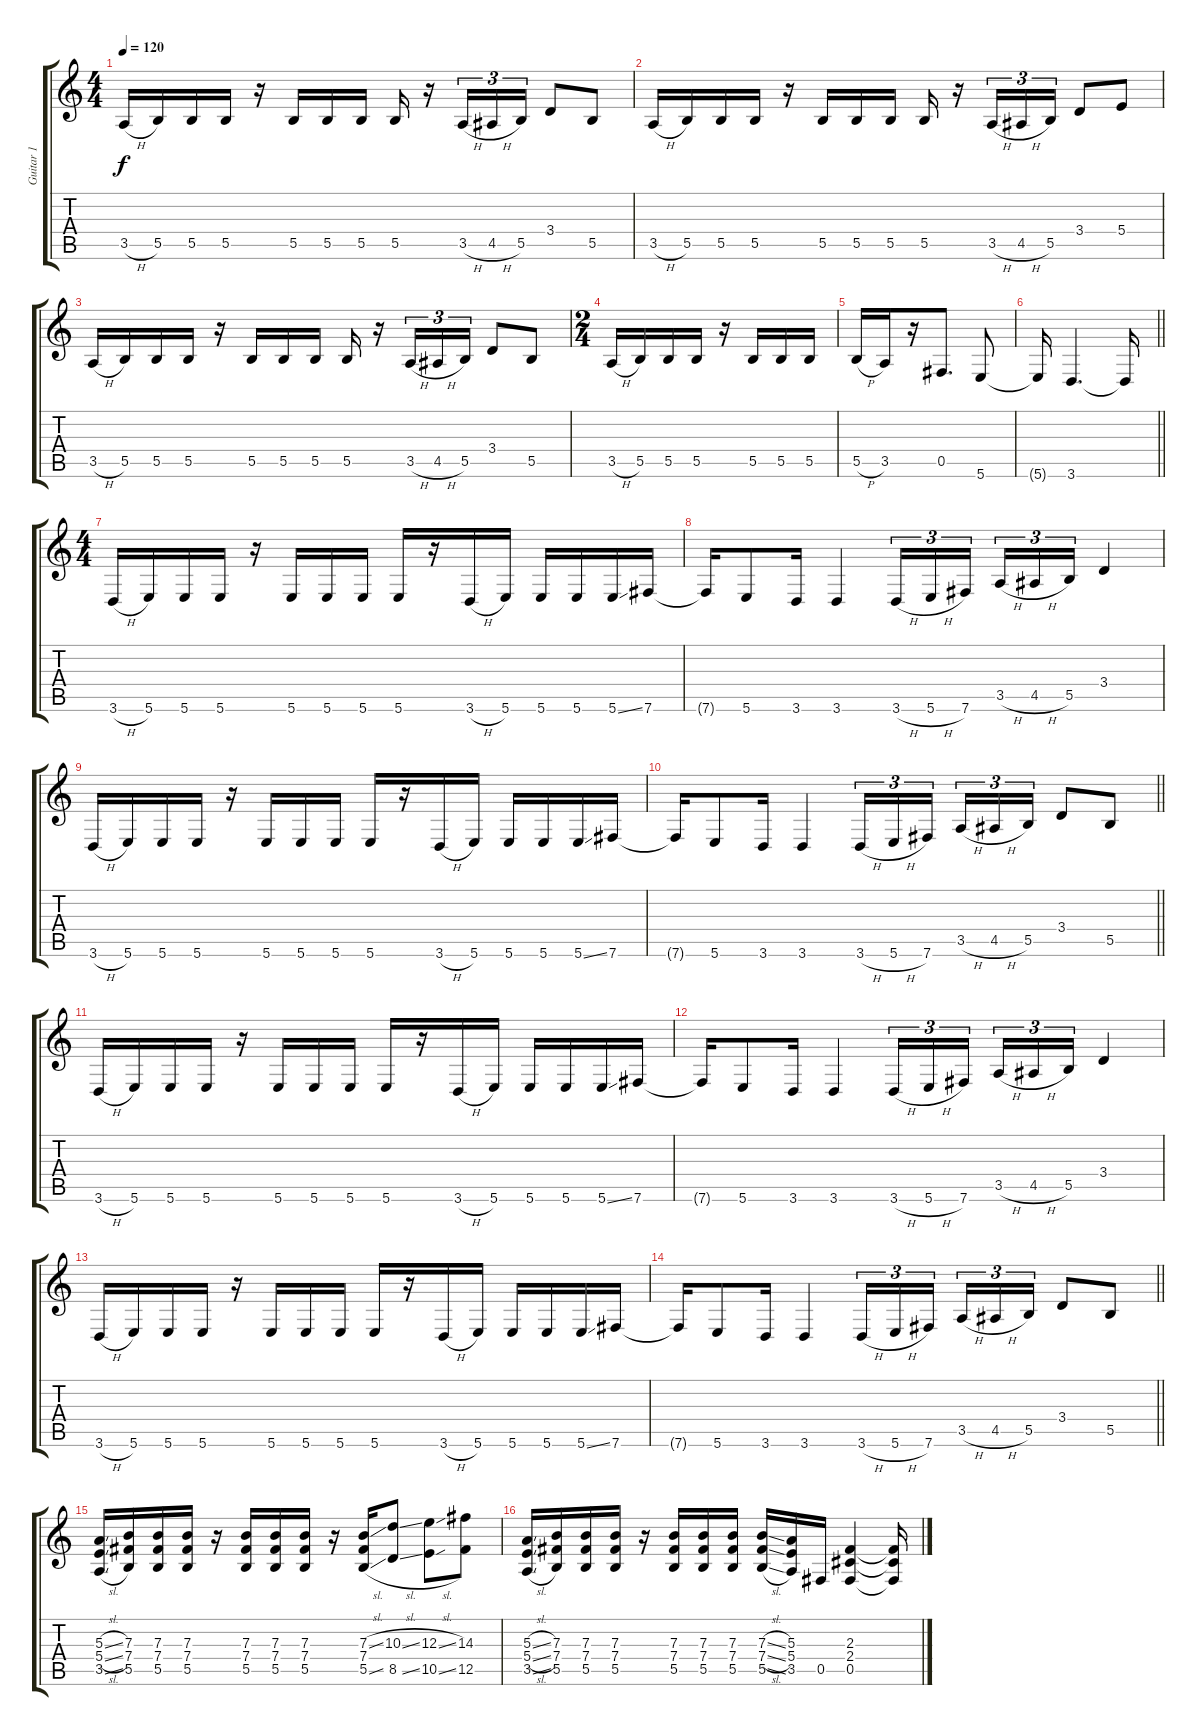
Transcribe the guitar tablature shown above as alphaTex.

\track ("Guitar 1" "Guitar 1") {instrument distortionguitar}
\staff {score tabs}
\tuning (Db4 Ab3 E3 B2 Gb2 B1) {hide}
\ts (4 4)
\tempo 120
\clef g2
\ks c
3.5{h}.16{dy f} 5.5.16 5.5.16 5.5.16 r.16 5.5.16 5.5.16 5.5.16 5.5.16 r.16 3.5{h}.16{tu (3 2)} 4.5{h}.16{tu (3 2)} 5.5.16{tu (3 2)} 3.4.8 5.5.8 |
3.5{h}.16 5.5.16 5.5.16 5.5.16 r.16 5.5.16 5.5.16 5.5.16 5.5.16 r.16 3.5{h}.16{tu (3 2)} 4.5{h}.16{tu (3 2)} 5.5.16{tu (3 2)} 3.4.8 5.4.8 |
3.5{h}.16 5.5.16 5.5.16 5.5.16 r.16 5.5.16 5.5.16 5.5.16 5.5.16 r.16 3.5{h}.16{tu (3 2)} 4.5{h}.16{tu (3 2)} 5.5.16{tu (3 2)} 3.4.8 5.5.8 |
\ts (2 4)
3.5{h}.16 5.5.16 5.5.16 5.5.16 r.16 5.5.16 5.5.16 5.5.16 |
5.5{h}.16 3.5.16 r.16 0.5.8{d} 5.6.8 |
\barLineRight lightlight
5.6{t}.16 3.6.4{d} 3.6{t}.16 |
\ts (4 4)
\section ("" "")
3.6{h}.16 5.6.16 5.6.16 5.6.16 r.16 5.6.16 5.6.16 5.6.16 5.6.16 r.16 3.6{h}.16 5.6.16 5.6.16 5.6.16 5.6{ss}.16 7.6.16 |
7.6{t}.16 5.6.8 3.6.16 3.6.4 3.6{h}.16{tu (3 2)} 5.6{h}.16{tu (3 2)} 7.6.16{tu (3 2) beam splitsecondary} 3.5{h}.16{tu (3 2)} 4.5{h}.16{tu (3 2)} 5.5.16{tu (3 2)} 3.4.4 |
3.6{h}.16 5.6.16 5.6.16 5.6.16 r.16 5.6.16 5.6.16 5.6.16 5.6.16 r.16 3.6{h}.16 5.6.16 5.6.16 5.6.16 5.6{ss}.16 7.6.16 |
\barLineRight lightlight
7.6{t}.16 5.6.8 3.6.16 3.6.4 3.6{h}.16{tu (3 2)} 5.6{h}.16{tu (3 2)} 7.6.16{tu (3 2) beam splitsecondary} 3.5{h}.16{tu (3 2)} 4.5{h}.16{tu (3 2)} 5.5.16{tu (3 2)} 3.4.8 5.5.8 |
3.6{h}.16 5.6.16 5.6.16 5.6.16 r.16 5.6.16 5.6.16 5.6.16 5.6.16 r.16 3.6{h}.16 5.6.16 5.6.16 5.6.16 5.6{ss}.16 7.6.16 |
7.6{t}.16 5.6.8 3.6.16 3.6.4 3.6{h}.16{tu (3 2)} 5.6{h}.16{tu (3 2)} 7.6.16{tu (3 2) beam splitsecondary} 3.5{h}.16{tu (3 2)} 4.5{h}.16{tu (3 2)} 5.5.16{tu (3 2)} 3.4.4 |
3.6{h}.16 5.6.16 5.6.16 5.6.16 r.16 5.6.16 5.6.16 5.6.16 5.6.16 r.16 3.6{h}.16 5.6.16 5.6.16 5.6.16 5.6{ss}.16 7.6.16 |
\barLineRight lightlight
7.6{t}.16 5.6.8 3.6.16 3.6.4 3.6{h}.16{tu (3 2)} 5.6{h}.16{tu (3 2)} 7.6.16{tu (3 2) beam splitsecondary} 3.5{h}.16{tu (3 2)} 4.5{h}.16{tu (3 2)} 5.5.16{tu (3 2)} 3.4.8 5.5.8 |
\section ("" "")
(5.3{sl} 5.4{sl} 3.5{sl}).16 (7.3 7.4 5.5).16 (7.3 7.4 5.5).16 (7.3 7.4 5.5).16 r.16 (7.3 7.4 5.5).16 (7.3 7.4 5.5).16 (7.3 7.4 5.5).16 r.16 (7.3{sl} 7.4 5.5{sl}).16 (10.3{sl} 8.5{sl}).8 (12.3{sl} 10.5{sl}).8 (14.3 12.5).8 |
(5.3{sl} 5.4{sl} 3.5{sl}).16 (7.3 7.4 5.5).16 (7.3 7.4 5.5).16 (7.3 7.4 5.5).16 r.16 (7.3 7.4 5.5).16 (7.3 7.4 5.5).16 (7.3 7.4 5.5).16 (7.3{sl} 7.4{sl} 5.5{sl}).16 (5.3 5.4 3.5).16 0.5.16 (2.3 2.4 0.5).4 (2.3{t} 2.4{t} 0.5{t}).16
